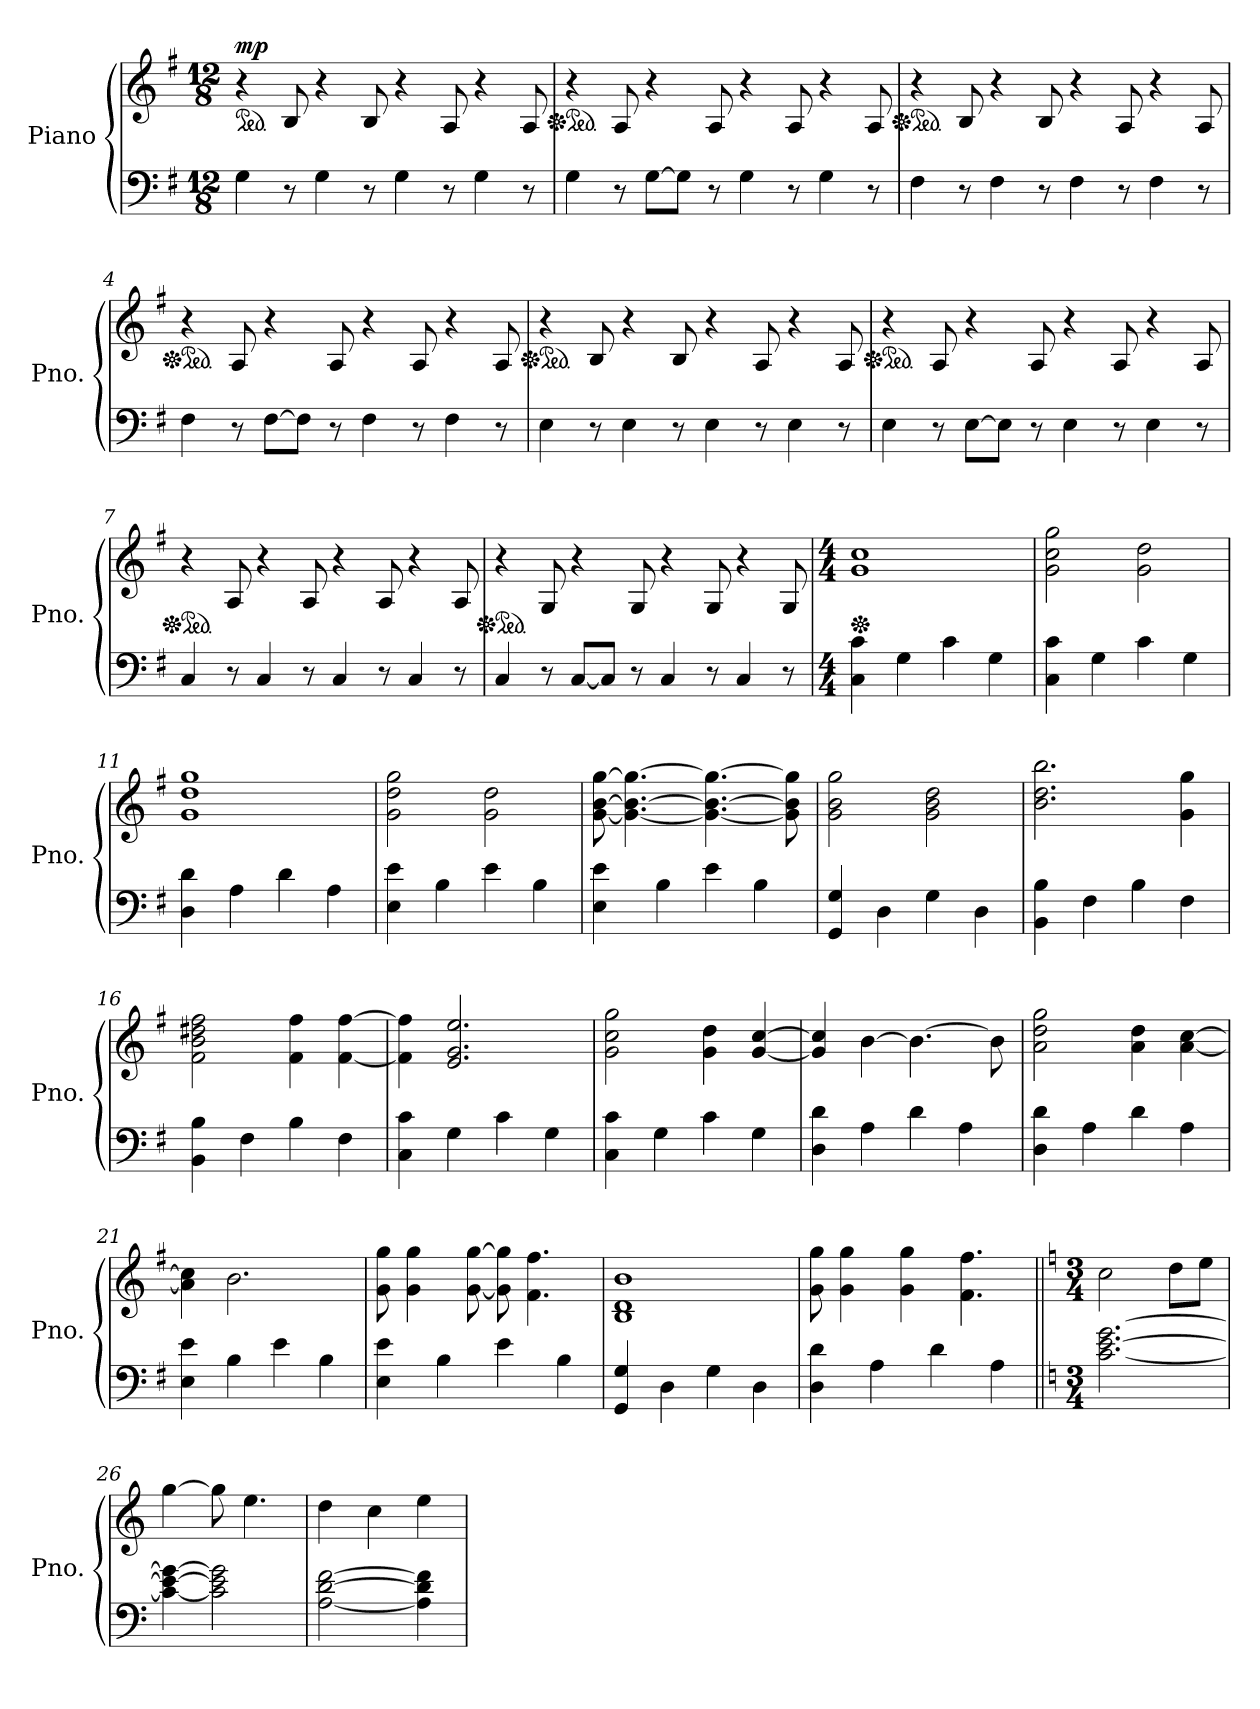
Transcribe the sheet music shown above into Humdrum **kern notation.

**kern	**kern	**dynam
*part1	*part1	*part1
*staff2	*staff1	*staff1/2
*I"Piano	*	*
*I'Pno.	*	*
*clefF4	*clefG2	*
*k[f#]	*k[f#]	*
*M12/8	*M12/8	*
*MM220	*MM220	*
*	*ped	*
=1	=1	=1
!	!	!LO:DY:a
4G\	4r	mp
8r	8B/	.
4G\	4r	.
8r	8B/	.
4G\	4r	.
8r	8A/	.
4G\	4r	.
8r	8A/	.
=2	=2	=2
*	*Xped	*
*	*ped	*
4G\	4r	.
8r	8A/	.
[8G\L	4r	.
8G\J]	.	.
8r	8A/	.
4G\	4r	.
8r	8A/	.
4G\	4r	.
8r	8A/	.
=3	=3	=3
*	*Xped	*
*	*ped	*
4F#\	4r	.
8r	8B/	.
4F#\	4r	.
8r	8B/	.
4F#\	4r	.
8r	8A/	.
4F#\	4r	.
8r	8A/	.
=4	=4	=4
*	*Xped	*
*	*ped	*
4F#\	4r	.
8r	8A/	.
[8F#\L	4r	.
8F#\J]	.	.
8r	8A/	.
4F#\	4r	.
8r	8A/	.
4F#\	4r	.
8r	8A/	.
!!LO:LB:g=z
=5	=5	=5
*	*Xped	*
*	*ped	*
4E\	4r	.
8r	8B/	.
4E\	4r	.
8r	8B/	.
4E\	4r	.
8r	8A/	.
4E\	4r	.
8r	8A/	.
=6	=6	=6
*	*Xped	*
*	*ped	*
4E\	4r	.
8r	8A/	.
[8E\L	4r	.
8E\J]	.	.
8r	8A/	.
4E\	4r	.
8r	8A/	.
4E\	4r	.
8r	8A/	.
=7	=7	=7
*	*Xped	*
*	*ped	*
4C/	4r	.
8r	8A/	.
4C/	4r	.
8r	8A/	.
4C/	4r	.
8r	8A/	.
4C/	4r	.
8r	8A/	.
=8	=8	=8
*	*Xped	*
*	*ped	*
4C/	4r	.
8r	8G/	.
[8C/L	4r	.
8C/J]	.	.
8r	8G/	.
4C/	4r	.
8r	8G/	.
4C/	4r	.
8r	8G/	.
!!LO:LB:g=z
=9	=9	=9
*M4/4	*M4/4	*
*	*Xped	*
*	*MM130	*
4C\ 4c\	1g 1cc	.
4G\	.	.
4c\	.	.
4G\	.	.
=10	=10	=10
4C\ 4c\	2g\ 2cc\ 2gg\	.
4G\	.	.
4c\	2g\ 2dd\	.
4G\	.	.
=11	=11	=11
4D\ 4d\	1g 1dd 1gg	.
4A\	.	.
4d\	.	.
4A\	.	.
=12	=12	=12
4E\ 4e\	2g\ 2dd\ 2gg\	.
4B\	.	.
4e\	2g\ 2dd\	.
4B\	.	.
=13	=13	=13
4E\ 4e\	[8g\ [8b\ [8gg\	.
.	4.g\_ 4.b\_ 4.gg\_	.
4B\	.	.
4e\	4.g\_ 4.b\_ 4.gg\_	.
4B\	.	.
.	8g\] 8b\] 8gg\]	.
=14	=14	=14
4GG/ 4G/	2g\ 2b\ 2gg\	.
4D\	.	.
4G\	2g\ 2b\ 2dd\	.
4D\	.	.
=15	=15	=15
4BB\ 4B\	2.b\ 2.dd\ 2.bb\	.
4F#\	.	.
4B\	.	.
4F#\	4g\ 4gg\	.
=16	=16	=16
4BB\ 4B\	2f#\ 2b\ 2dd#X\ 2ff#\	.
4F#\	.	.
4B\	4f#\ 4ff#\	.
4F#\	[4f#\ [4ff#\	.
=17	=17	=17
4C\ 4c\	4f#\] 4ff#\]	.
4G\	2.e/ 2.g/ 2.ee/	.
4c\	.	.
4G\	.	.
!!LO:LB:g=z
=18	=18	=18
4C\ 4c\	2g\ 2cc\ 2gg\	.
4G\	.	.
4c\	4g\ 4dd\	.
4G\	[4g/ [4cc/	.
=19	=19	=19
4D\ 4d\	4g/] 4cc/]	.
4A\	[4b\	.
4d\	4.b\_	.
4A\	.	.
.	8b\]	.
=20	=20	=20
4D\ 4d\	2a\ 2dd\ 2gg\	.
4A\	.	.
4d\	4a\ 4dd\	.
4A\	[4a\ [4cc\	.
=21	=21	=21
4E\ 4e\	4a\] 4cc\]	.
4B\	2.b\	.
4e\	.	.
4B\	.	.
=22	=22	=22
4E\ 4e\	8g\ 8gg\	.
.	4g\ 4gg\	.
4B\	.	.
.	[8g\ [8gg\	.
4e\	8g\] 8gg\]	.
.	4.f#\ 4.ff#\	.
4B\	.	.
=23	=23	=23
4GG/ 4G/	1B 1d 1b	.
4D\	.	.
4G\	.	.
4D\	.	.
=24	=24	=24
4D\ 4d\	8g\ 8gg\	.
.	4g\ 4gg\	.
4A\	.	.
.	4g\ 4gg\	.
4d\	.	.
.	4.f#\ 4.ff#\	.
4A\	.	.
!!LO:LB:g=z
=25||	=25||	=25||
*k[]	*k[]	*
*M3/4	*M3/4	*
*	*MM120	*
[2.c\ [2.e\ [2.g\	2cc\	.
.	8dd\L	.
.	8ee\J	.
=26	=26	=26
4c\_ 4e\_ 4g\_	[4gg\	.
2c\] 2e\] 2g\]	8gg\]	.
.	4.ee\	.
=27	=27	=27
[2A\ [2d\ [2f\	4dd\	.
.	4cc\	.
4A\] 4d\] 4f\]	4ee\	.
=	=	=
*-	*-	*-
